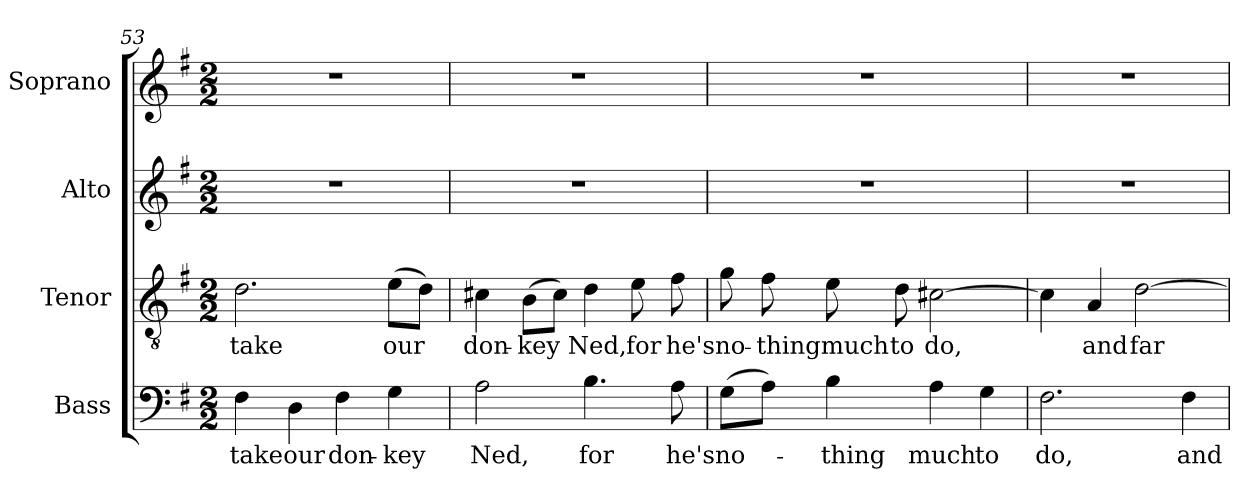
**kern	**text	**kern	**text	**kern	**kern
*part4	*part4	*part3	*part3	*part2	*part1
*staff4	*staff4	*staff3	*staff3	*staff2	*staff1
*I"Bass	*	*I"Tenor	*	*I"Alto	*I"Soprano
*I'B.	*	*I'T.	*	*I'A.	*I'S.
*clefF4	*	*clefGv2	*	*clefG2	*clefG2
*	*	*ITrd7c12	*	*	*
*k[f#]	*	*k[f#]	*	*k[f#]	*k[f#]
*G:	*	*G:	*	*G:	*G:
*M2/2	*	*M2/2	*	*M2/2	*M2/2
=53	=53	=53	=53	=53	=53
!	!LO:LY:b:color=#000000	!	!	!	!
!	!	!	!LO:LY:b:color=#000000	!	!
4F#i\	take	2.Di\	take	1r	1r
!	!LO:LY:b:color=#000000	!	!	!	!
4Di\	our	.	.	.	.
!	!LO:LY:b:color=#000000	!	!	!	!
4F#i\	don-	.	.	.	.
!	!LO:LY:b:color=#000000	!	!	!	!
!	!	!	!LO:LY:b:color=#000000	!	!
4Gi\	-key	(8Ei\L	our	.	.
.	.	8Di\J)	.	.	.
=54	=54	=54	=54	=54	=54
!	!LO:LY:b:color=#000000	!	!	!	!
!	!	!	!LO:LY:b:color=#000000	!	!
2Ai\	Ned,	4C#Xi\	don-	1r	1r
!	!	!	!LO:LY:b:color=#000000	!	!
.	.	(8BBi\L	-key	.	.
.	.	8C#i\J)	.	.	.
!	!LO:LY:b:color=#000000	!	!	!	!
!	!	!	!LO:LY:b:color=#000000	!	!
4.Bi\	for	4Di\	Ned,	.	.
!	!	!	!LO:LY:b:color=#000000	!	!
.	.	8Ei\	for	.	.
!	!LO:LY:b:color=#000000	!	!	!	!
!	!	!	!LO:LY:b:color=#000000	!	!
8Ai\	he's	8F#i\	he's	.	.
=55	=55	=55	=55	=55	=55
!	!LO:LY:b:color=#000000	!	!	!	!
!	!	!	!LO:LY:b:color=#000000	!	!
(8Gi\L	no-	8Gi\	no-	1r	1r
!	!	!	!LO:LY:b:color=#000000	!	!
8Ai\J)	.	8F#i\	-thing	.	.
!	!LO:LY:b:color=#000000	!	!	!	!
!	!	!	!LO:LY:b:color=#000000	!	!
4Bi\	-thing	8Ei\	much	.	.
!	!	!	!LO:LY:b:color=#000000	!	!
.	.	8Di\	to	.	.
!	!LO:LY:b:color=#000000	!	!	!	!
!	!	!	!LO:LY:b:color=#000000	!	!
4Ai\	much	[2C#Xi\	do,	.	.
!	!LO:LY:b:color=#000000	!	!	!	!
4Gi\	to	.	.	.	.
=56	=56	=56	=56	=56	=56
!	!LO:LY:b:color=#000000	!	!	!	!
2.F#i\	do,	4C#i\]	.	1r	1r
!	!	!	!LO:LY:b:color=#000000	!	!
.	.	4AAi/	and	.	.
!	!	!	!LO:LY:b:color=#000000	!	!
.	.	[2Di\	far	.	.
!	!LO:LY:b:color=#000000	!	!	!	!
4F#i\	and	.	.	.	.
=	=	=	=	=	=
*-	*-	*-	*-	*-	*-
